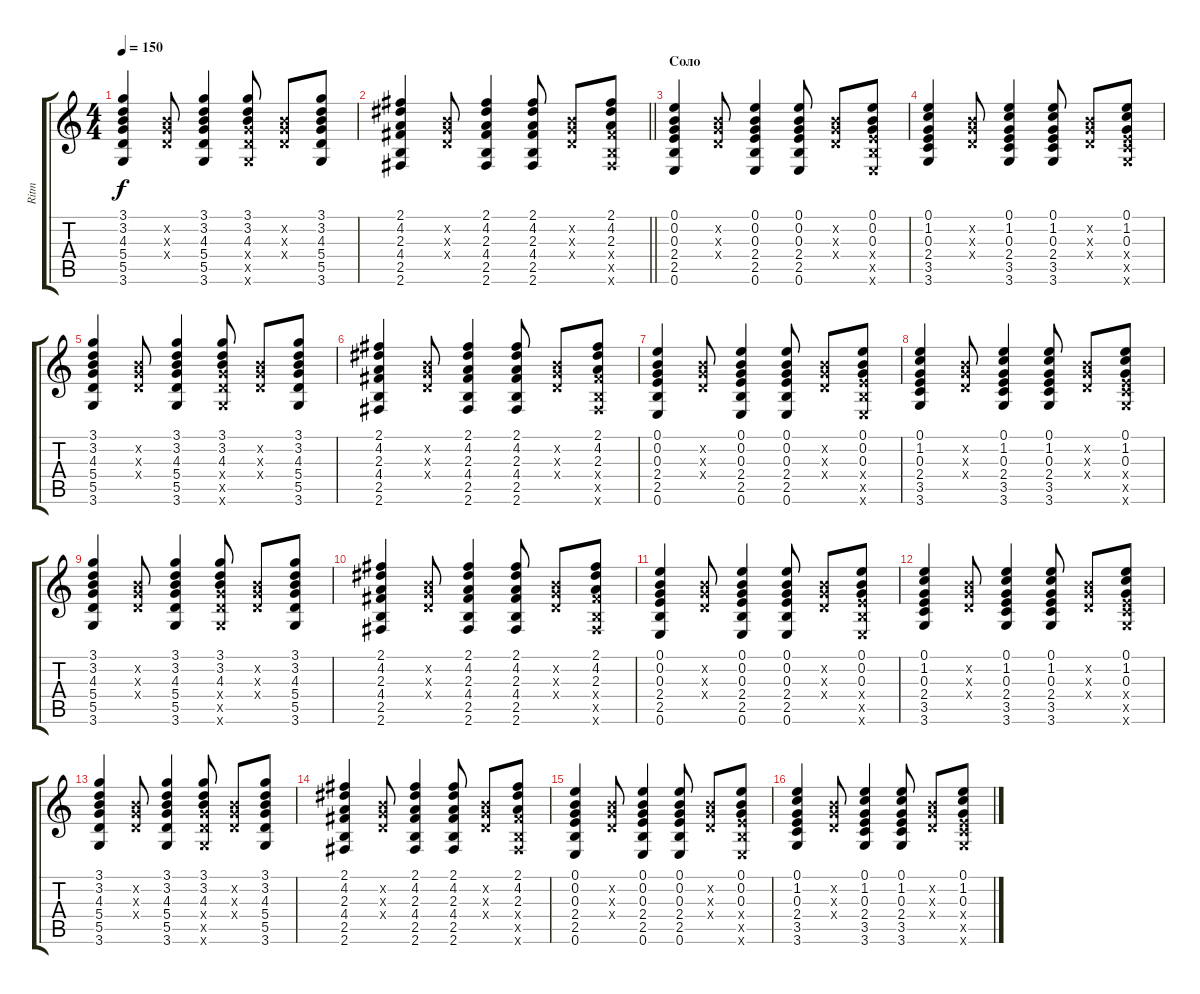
\track ("Ritm" "Ritm") {instrument acousticguitarnylon}
\staff {score tabs}
\tuning (E4 B3 G3 D3 A2 E2) {hide}
\ts (4 4)
\tempo 150
\clef g2
\ks c
(3.1 3.2 4.3 5.4 5.5 3.6).4{dy f} (0.2{x} 0.3{x} 0.4{x}).8 (3.1 3.2 4.3 5.4 5.5 3.6).4 (3.1 3.2 4.3 5.4{x} 5.5{x} 3.6{x}).8 (0.2{x} 0.3{x} 0.4{x}).8 (3.1 3.2 4.3 5.4 5.5 3.6).8 |
\barLineRight lightlight
(2.1 4.2 2.3 4.4 2.5 2.6).4 (0.2{x} 0.3{x} 0.4{x}).8 (2.1 4.2 2.3 4.4 2.5 2.6).4 (2.1 4.2 2.3 4.4 2.5 2.6).8 (0.2{x} 0.3{x} 0.4{x}).8 (2.1 4.2 2.3 4.4{x} 2.5{x} 2.6{x}).8 |
\section ("" "Соло")
(0.1 0.2 0.3 2.4 2.5 0.6).4 (0.2{x} 0.3{x} 0.4{x}).8 (0.1 0.2 0.3 2.4 2.5 0.6).4 (0.1 0.2 0.3 2.4 2.5 0.6).8 (0.2{x} 0.3{x} 0.4{x}).8 (0.1 0.2 0.3 2.4{x} 2.5{x} 0.6{x}).8 |
(0.1 1.2 0.3 2.4 3.5 3.6).4 (0.2{x} 0.3{x} 0.4{x}).8 (0.1 1.2 0.3 2.4 3.5 3.6).4 (0.1 1.2 0.3 2.4 3.5 3.6).8 (0.2{x} 0.3{x} 0.4{x}).8 (0.1 1.2 0.3 2.4{x} 3.5{x} 3.6{x}).8 |
(3.1 3.2 4.3 5.4 5.5 3.6).4 (0.2{x} 0.3{x} 0.4{x}).8 (3.1 3.2 4.3 5.4 5.5 3.6).4 (3.1 3.2 4.3 5.4{x} 5.5{x} 3.6{x}).8 (0.2{x} 0.3{x} 0.4{x}).8 (3.1 3.2 4.3 5.4 5.5 3.6).8 |
(2.1 4.2 2.3 4.4 2.5 2.6).4 (0.2{x} 0.3{x} 0.4{x}).8 (2.1 4.2 2.3 4.4 2.5 2.6).4 (2.1 4.2 2.3 4.4 2.5 2.6).8 (0.2{x} 0.3{x} 0.4{x}).8 (2.1 4.2 2.3 4.4{x} 2.5{x} 2.6{x}).8 |
(0.1 0.2 0.3 2.4 2.5 0.6).4 (0.2{x} 0.3{x} 0.4{x}).8 (0.1 0.2 0.3 2.4 2.5 0.6).4 (0.1 0.2 0.3 2.4 2.5 0.6).8 (0.2{x} 0.3{x} 0.4{x}).8 (0.1 0.2 0.3 2.4{x} 2.5{x} 0.6{x}).8 |
(0.1 1.2 0.3 2.4 3.5 3.6).4 (0.2{x} 0.3{x} 0.4{x}).8 (0.1 1.2 0.3 2.4 3.5 3.6).4 (0.1 1.2 0.3 2.4 3.5 3.6).8 (0.2{x} 0.3{x} 0.4{x}).8 (0.1 1.2 0.3 2.4{x} 3.5{x} 3.6{x}).8 |
(3.1 3.2 4.3 5.4 5.5 3.6).4 (0.2{x} 0.3{x} 0.4{x}).8 (3.1 3.2 4.3 5.4 5.5 3.6).4 (3.1 3.2 4.3 5.4{x} 5.5{x} 3.6{x}).8 (0.2{x} 0.3{x} 0.4{x}).8 (3.1 3.2 4.3 5.4 5.5 3.6).8 |
(2.1 4.2 2.3 4.4 2.5 2.6).4 (0.2{x} 0.3{x} 0.4{x}).8 (2.1 4.2 2.3 4.4 2.5 2.6).4 (2.1 4.2 2.3 4.4 2.5 2.6).8 (0.2{x} 0.3{x} 0.4{x}).8 (2.1 4.2 2.3 4.4{x} 2.5{x} 2.6{x}).8 |
(0.1 0.2 0.3 2.4 2.5 0.6).4 (0.2{x} 0.3{x} 0.4{x}).8 (0.1 0.2 0.3 2.4 2.5 0.6).4 (0.1 0.2 0.3 2.4 2.5 0.6).8 (0.2{x} 0.3{x} 0.4{x}).8 (0.1 0.2 0.3 2.4{x} 2.5{x} 0.6{x}).8 |
(0.1 1.2 0.3 2.4 3.5 3.6).4 (0.2{x} 0.3{x} 0.4{x}).8 (0.1 1.2 0.3 2.4 3.5 3.6).4 (0.1 1.2 0.3 2.4 3.5 3.6).8 (0.2{x} 0.3{x} 0.4{x}).8 (0.1 1.2 0.3 2.4{x} 3.5{x} 3.6{x}).8 |
(3.1 3.2 4.3 5.4 5.5 3.6).4 (0.2{x} 0.3{x} 0.4{x}).8 (3.1 3.2 4.3 5.4 5.5 3.6).4 (3.1 3.2 4.3 5.4{x} 5.5{x} 3.6{x}).8 (0.2{x} 0.3{x} 0.4{x}).8 (3.1 3.2 4.3 5.4 5.5 3.6).8 |
(2.1 4.2 2.3 4.4 2.5 2.6).4 (0.2{x} 0.3{x} 0.4{x}).8 (2.1 4.2 2.3 4.4 2.5 2.6).4 (2.1 4.2 2.3 4.4 2.5 2.6).8 (0.2{x} 0.3{x} 0.4{x}).8 (2.1 4.2 2.3 4.4{x} 2.5{x} 2.6{x}).8 |
(0.1 0.2 0.3 2.4 2.5 0.6).4 (0.2{x} 0.3{x} 0.4{x}).8 (0.1 0.2 0.3 2.4 2.5 0.6).4 (0.1 0.2 0.3 2.4 2.5 0.6).8 (0.2{x} 0.3{x} 0.4{x}).8 (0.1 0.2 0.3 2.4{x} 2.5{x} 0.6{x}).8 |
(0.1 1.2 0.3 2.4 3.5 3.6).4 (0.2{x} 0.3{x} 0.4{x}).8 (0.1 1.2 0.3 2.4 3.5 3.6).4 (0.1 1.2 0.3 2.4 3.5 3.6).8 (0.2{x} 0.3{x} 0.4{x}).8 (0.1 1.2 0.3 2.4{x} 3.5{x} 3.6{x}).8
